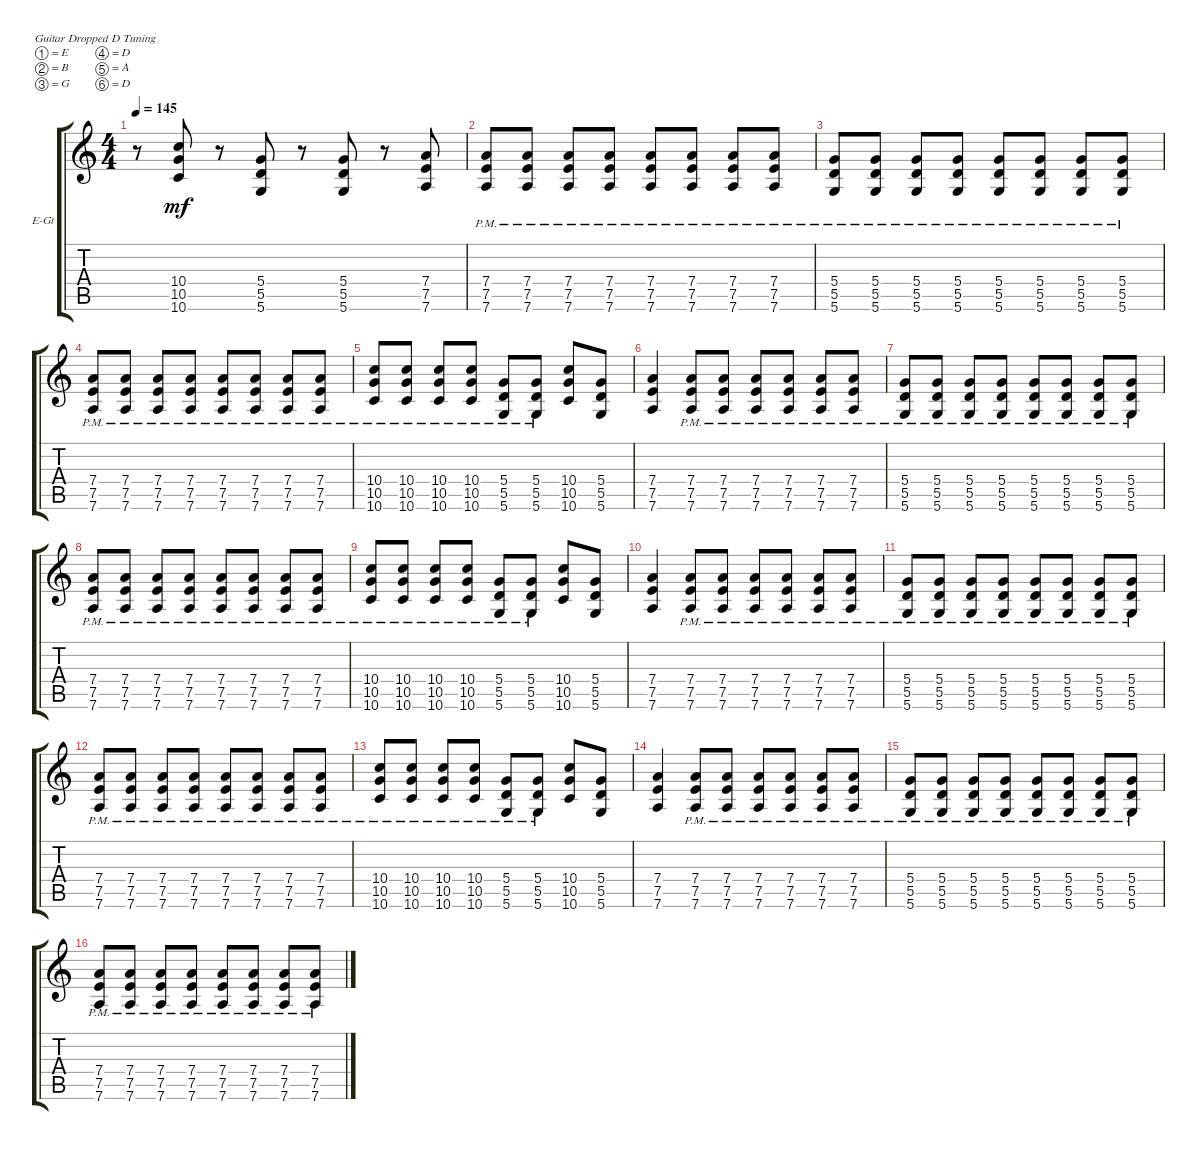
\bracketExtendMode groupsimilarinstruments
\firstSystemTrackNameOrientation horizontal
\otherSystemsTrackNameOrientation horizontal
\track ("Guitar" "E-Gt") {instrument distortionguitar}
\staff {score tabs}
\tuning (E4 B3 G3 D3 A2 D2)
\ts (4 4)
\tempo 145
\clef g2
\ks c
r.8{dy mf} (10.6 10.5 10.4).8 r.8 (5.6 5.5 5.4).8 r.8 (5.6 5.5 5.4).8 r.8 (7.6 7.5 7.4).8 |
(7.6{pm} 7.5{pm} 7.4{pm}).8 (7.6{pm} 7.5{pm} 7.4{pm}).8 (7.6{pm} 7.5{pm} 7.4{pm}).8 (7.6{pm} 7.5{pm} 7.4{pm}).8 (7.6{pm} 7.5{pm} 7.4{pm}).8 (7.6{pm} 7.5{pm} 7.4{pm}).8 (7.6{pm} 7.5{pm} 7.4{pm}).8 (7.6{pm} 7.5{pm} 7.4{pm}).8 |
(5.6{pm} 5.5{pm} 5.4{pm}).8 (5.6{pm} 5.5{pm} 5.4{pm}).8 (5.6{pm} 5.5{pm} 5.4{pm}).8 (5.6{pm} 5.5{pm} 5.4{pm}).8 (5.6{pm} 5.5{pm} 5.4{pm}).8 (5.6{pm} 5.5{pm} 5.4{pm}).8 (5.6{pm} 5.5{pm} 5.4{pm}).8 (5.6{pm} 5.5{pm} 5.4{pm}).8 |
(7.6{pm} 7.5{pm} 7.4{pm}).8 (7.6{pm} 7.5{pm} 7.4{pm}).8 (7.6{pm} 7.5{pm} 7.4{pm}).8 (7.6{pm} 7.5{pm} 7.4{pm}).8 (7.6{pm} 7.5{pm} 7.4{pm}).8 (7.6{pm} 7.5{pm} 7.4{pm}).8 (7.6{pm} 7.5{pm} 7.4{pm}).8 (7.6{pm} 7.5{pm} 7.4{pm}).8 |
(10.6{pm} 10.5{pm} 10.4{pm}).8 (10.6{pm} 10.5{pm} 10.4{pm}).8 (10.6{pm} 10.5{pm} 10.4{pm}).8 (10.6{pm} 10.5{pm} 10.4{pm}).8 (5.6{pm} 5.5{pm} 5.4{pm}).8 (5.6{pm} 5.5{pm} 5.4{pm}).8 (10.6 10.5 10.4).8 (5.6 5.5 5.4).8 |
(7.6 7.5 7.4).4 (7.6{pm} 7.5{pm} 7.4{pm}).8 (7.6{pm} 7.5{pm} 7.4{pm}).8 (7.6{pm} 7.5{pm} 7.4{pm}).8 (7.6{pm} 7.5{pm} 7.4{pm}).8 (7.6{pm} 7.5{pm} 7.4{pm}).8 (7.6{pm} 7.5{pm} 7.4{pm}).8 |
(5.6{pm} 5.5{pm} 5.4{pm}).8 (5.6{pm} 5.5{pm} 5.4{pm}).8 (5.6{pm} 5.5{pm} 5.4{pm}).8 (5.6{pm} 5.5{pm} 5.4{pm}).8 (5.6{pm} 5.5{pm} 5.4{pm}).8 (5.6{pm} 5.5{pm} 5.4{pm}).8 (5.6{pm} 5.5{pm} 5.4{pm}).8 (5.6{pm} 5.5{pm} 5.4{pm}).8 |
(7.6{pm} 7.5{pm} 7.4{pm}).8 (7.6{pm} 7.5{pm} 7.4{pm}).8 (7.6{pm} 7.5{pm} 7.4{pm}).8 (7.6{pm} 7.5{pm} 7.4{pm}).8 (7.6{pm} 7.5{pm} 7.4{pm}).8 (7.6{pm} 7.5{pm} 7.4{pm}).8 (7.6{pm} 7.5{pm} 7.4{pm}).8 (7.6{pm} 7.5{pm} 7.4{pm}).8 |
(10.6{pm} 10.5{pm} 10.4{pm}).8 (10.6{pm} 10.5{pm} 10.4{pm}).8 (10.6{pm} 10.5{pm} 10.4{pm}).8 (10.6{pm} 10.5{pm} 10.4{pm}).8 (5.6{pm} 5.5{pm} 5.4{pm}).8 (5.6{pm} 5.5{pm} 5.4{pm}).8 (10.6 10.5 10.4).8 (5.6 5.5 5.4).8 |
(7.6 7.5 7.4).4 (7.6{pm} 7.5{pm} 7.4{pm}).8 (7.6{pm} 7.5{pm} 7.4{pm}).8 (7.6{pm} 7.5{pm} 7.4{pm}).8 (7.6{pm} 7.5{pm} 7.4{pm}).8 (7.6{pm} 7.5{pm} 7.4{pm}).8 (7.6{pm} 7.5{pm} 7.4{pm}).8 |
(5.6{pm} 5.5{pm} 5.4{pm}).8 (5.6{pm} 5.5{pm} 5.4{pm}).8 (5.6{pm} 5.5{pm} 5.4{pm}).8 (5.6{pm} 5.5{pm} 5.4{pm}).8 (5.6{pm} 5.5{pm} 5.4{pm}).8 (5.6{pm} 5.5{pm} 5.4{pm}).8 (5.6{pm} 5.5{pm} 5.4{pm}).8 (5.6{pm} 5.5{pm} 5.4{pm}).8 |
(7.6{pm} 7.5{pm} 7.4{pm}).8 (7.6{pm} 7.5{pm} 7.4{pm}).8 (7.6{pm} 7.5{pm} 7.4{pm}).8 (7.6{pm} 7.5{pm} 7.4{pm}).8 (7.6{pm} 7.5{pm} 7.4{pm}).8 (7.6{pm} 7.5{pm} 7.4{pm}).8 (7.6{pm} 7.5{pm} 7.4{pm}).8 (7.6{pm} 7.5{pm} 7.4{pm}).8 |
(10.6{pm} 10.5{pm} 10.4{pm}).8 (10.6{pm} 10.5{pm} 10.4{pm}).8 (10.6{pm} 10.5{pm} 10.4{pm}).8 (10.6{pm} 10.5{pm} 10.4{pm}).8 (5.6{pm} 5.5{pm} 5.4{pm}).8 (5.6{pm} 5.5{pm} 5.4{pm}).8 (10.6 10.5 10.4).8 (5.6 5.5 5.4).8 |
(7.6 7.5 7.4).4 (7.6{pm} 7.5{pm} 7.4{pm}).8 (7.6{pm} 7.5{pm} 7.4{pm}).8 (7.6{pm} 7.5{pm} 7.4{pm}).8 (7.6{pm} 7.5{pm} 7.4{pm}).8 (7.6{pm} 7.5{pm} 7.4{pm}).8 (7.6{pm} 7.5{pm} 7.4{pm}).8 |
(5.6{pm} 5.5{pm} 5.4{pm}).8 (5.6{pm} 5.5{pm} 5.4{pm}).8 (5.6{pm} 5.5{pm} 5.4{pm}).8 (5.6{pm} 5.5{pm} 5.4{pm}).8 (5.6{pm} 5.5{pm} 5.4{pm}).8 (5.6{pm} 5.5{pm} 5.4{pm}).8 (5.6{pm} 5.5{pm} 5.4{pm}).8 (5.6{pm} 5.5{pm} 5.4{pm}).8 |
(7.6{pm} 7.5{pm} 7.4{pm}).8 (7.6{pm} 7.5{pm} 7.4{pm}).8 (7.6{pm} 7.5{pm} 7.4{pm}).8 (7.6{pm} 7.5{pm} 7.4{pm}).8 (7.6{pm} 7.5{pm} 7.4{pm}).8 (7.6{pm} 7.5{pm} 7.4{pm}).8 (7.6{pm} 7.5{pm} 7.4{pm}).8 (7.6{pm} 7.5{pm} 7.4{pm}).8
